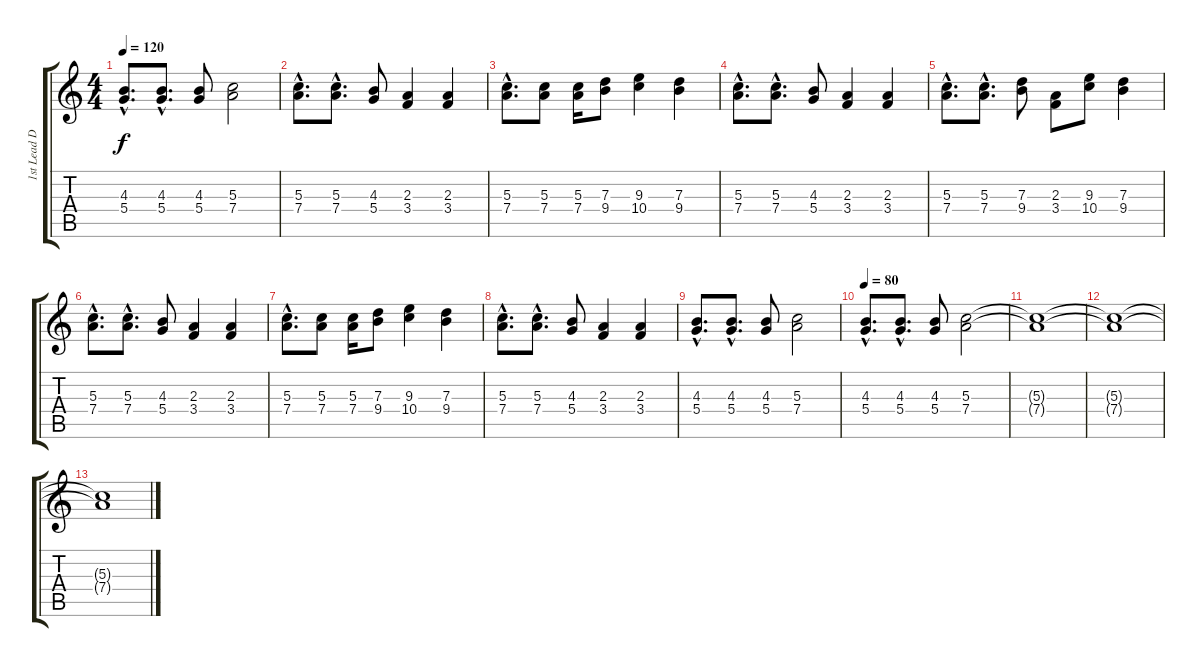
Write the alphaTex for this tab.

\track ("1st Lead Distortion Guitar" "1st Lead D") {instrument distortionguitar}
\staff {score tabs}
\tuning (E4 B3 G3 D3 A2 D2) {hide}
\ts (4 4)
\tempo 120
\clef g2
\ks c
(4.3{hac} 5.4{hac}).8{d dy f} (4.3{hac} 5.4{hac}).8{d} (4.3 5.4).8 (5.3 7.4).2 |
\section ("" "")
(5.3{hac} 7.4{hac}).8{d} (5.3{hac} 7.4{hac}).8{d} (4.3 5.4).8 (2.3 3.4).4 (2.3 3.4).4 |
(5.3{hac} 7.4{hac}).8{d} (5.3 7.4).8 (5.3 7.4).16 (7.3 9.4).8 (9.3 10.4).4 (7.3 9.4).4 |
(5.3{hac} 7.4{hac}).8{d} (5.3{hac} 7.4{hac}).8{d} (4.3 5.4).8 (2.3 3.4).4 (2.3 3.4).4 |
(5.3{hac} 7.4{hac}).8{d} (5.3{hac} 7.4{hac}).8{d} (7.3 9.4).8 (2.3 3.4).8 (9.3 10.4).8 (7.3 9.4).4 |
(5.3{hac} 7.4{hac}).8{d} (5.3{hac} 7.4{hac}).8{d} (4.3 5.4).8 (2.3 3.4).4 (2.3 3.4).4 |
(5.3{hac} 7.4{hac}).8{d} (5.3 7.4).8 (5.3 7.4).16 (7.3 9.4).8 (9.3 10.4).4 (7.3 9.4).4 |
(5.3{hac} 7.4{hac}).8{d} (5.3{hac} 7.4{hac}).8{d} (4.3 5.4).8 (2.3 3.4).4 (2.3 3.4).4 |
(4.3{hac} 5.4{hac}).8{d} (4.3{hac} 5.4{hac}).8{d} (4.3 5.4).8 (5.3 7.4).2 |
\tempo 80
(4.3{hac} 5.4{hac}).8{d} (4.3{hac} 5.4{hac}).8{d} (4.3 5.4).8 (5.3 7.4).2{volume 0} |
(5.3{t} 7.4{t}).1 |
(5.3{t} 7.4{t}).1 |
(5.3{t} 7.4{t}).1
